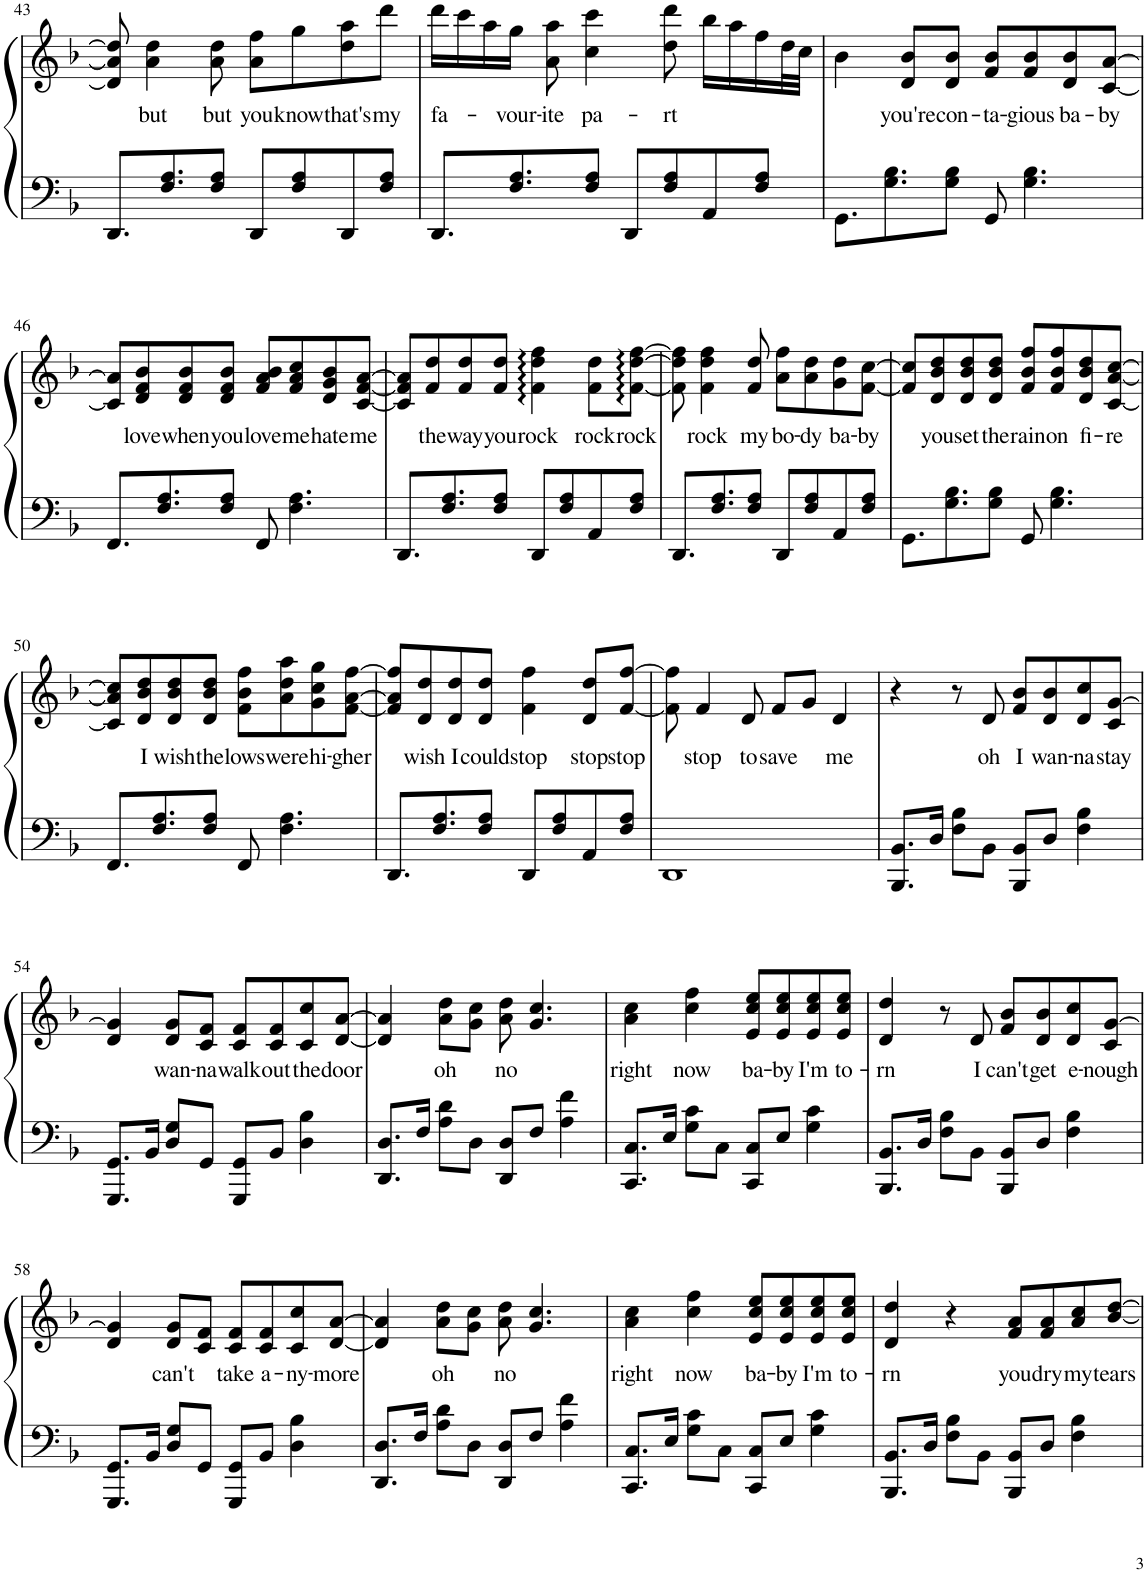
**kern	**kern	**text
*part1	*part1	*part1
*staff2	*staff1	*staff1
*I"Piano	*	*
*I'Pno.	*	*
!!LO:PB:g=z
*clefF4	*clefG2	*
*k[b-]	*k[b-]	*
*M4/4	*M4/4	*
=43	=43	=43
8.DD/L	8d/] 8a/] 8dd/]	.
!	!	!LO:LY:b
.	4a\ 4dd\	but
8.F/ 8.A/	.	.
!	!	!LO:LY:b
8F/ 8A/J	8a\ 8dd\	but
!	!	!LO:LY:b
8DD/L	8a\ 8ff\L	you
!	!	!LO:LY:b
8F/ 8A/	8gg\	know
!	!	!LO:LY:b
8DD/	8dd\ 8aa\	that's
!	!	!LO:LY:b
8F/ 8A/J	8ddd\J	my
=44	=44	=44
!	!	!LO:LY:b
8.DD/L	16ddd\LL	fa-
.	16ccc\	.
.	16aa\	.
!	!	!LO:LY:b
8.F/ 8.A/	16gg\JJ	-vour-
!	!	!LO:LY:b
.	8a\ 8aa\	-ite
!	!	!LO:LY:b
8F/ 8A/J	4cc\ 4ccc\	pa-
8DD/L	.	.
!	!	!LO:LY:b
8F/ 8A/	8dd\ 8ddd\	-rt
8AA/	16bb-\LL	.
.	16aa\	.
8F/ 8A/J	16ff\	.
.	32dd\L	.
.	32cc\JJJ	.
=45	=45	=45
8.GG\L	4b-\	.
8.G\ 8.B-\	.	.
!	!	!LO:LY:b
.	8d/ 8b-/L	you're
!	!	!LO:LY:b
8G\ 8B-\J	8d/ 8b-/J	con-
!	!	!LO:LY:b
8GG/	8f/ 8b-/L	-ta-
!	!	!LO:LY:b
4.G\ 4.B-\	8f/ 8b-/	-gious
!	!	!LO:LY:b
.	8d/ 8b-/	ba-
!	!	!LO:LY:b
.	[8c/ [8a/J	-by
!!LO:LB:g=z
=46	=46	=46
8.FF/L	8c/] 8a/]L	.
!	!	!LO:LY:b
.	8d/ 8f/ 8b-/	love
8.F/ 8.A/	.	.
!	!	!LO:LY:b
.	8d/ 8f/ 8b-/	when
!	!	!LO:LY:b
8F/ 8A/J	8d/ 8f/ 8b-/J	you
!	!	!LO:LY:b
8FF/	8f/ 8a/ 8b-/L	love
!	!	!LO:LY:b
4.F\ 4.A\	8f/ 8a/ 8cc/	me
!	!	!LO:LY:b
.	8d/ 8g/ 8b-/	hate
!	!	!LO:LY:b
.	[8c/ [8f/ [8a/J	me
=47	=47	=47
8.DD/L	8c/] 8f/] 8a/]L	.
!	!	!LO:LY:b
.	8f/ 8dd/	the
8.F/ 8.A/	.	.
!	!	!LO:LY:b
.	8f/ 8dd/	way
!	!	!LO:LY:b
8F/ 8A/J	8f/ 8dd/J	you
!	!	!LO:LY:b
8DD/L	4f\ 4dd\ 4ff\	rock
8F/ 8A/	.	.
!	!	!LO:LY:b
8AA/	8f\ 8dd\L	rock
!	!	!LO:LY:b
8F/ 8A/J	[8f\ [8dd\ [8ff\J	rock
=48	=48	=48
8.DD/L	8f\] 8dd\] 8ff\]	.
!	!	!LO:LY:b
.	4f\ 4dd\ 4ff\	rock
8.F/ 8.A/	.	.
!	!	!LO:LY:b
8F/ 8A/J	8f/ 8dd/	my
!	!	!LO:LY:b
8DD/L	8a\ 8ff\L	bo-
!	!	!LO:LY:b
8F/ 8A/	8a\ 8dd\	-dy
!	!	!LO:LY:b
8AA/	8g\ 8dd\	ba-
!	!	!LO:LY:b
8F/ 8A/J	[8f\ [8cc\J	-by
=49	=49	=49
8.GG\L	8f/] 8cc/]L	.
!	!	!LO:LY:b
.	8d/ 8b-/ 8dd/	you
8.G\ 8.B-\	.	.
!	!	!LO:LY:b
.	8d/ 8b-/ 8dd/	set
!	!	!LO:LY:b
8G\ 8B-\J	8d/ 8b-/ 8dd/J	the
!	!	!LO:LY:b
8GG/	8f/ 8b-/ 8ff/L	rain
!	!	!LO:LY:b
4.G\ 4.B-\	8f/ 8b-/ 8ff/	on
!	!	!LO:LY:b
.	8d/ 8b-/ 8dd/	fi-
!	!	!LO:LY:b
.	[8c/ [8a/ [8cc/J	-re
!!LO:LB:g=z
=50	=50	=50
8.FF/L	8c/] 8a/] 8cc/]L	.
!	!	!LO:LY:b
.	8d/ 8b-/ 8dd/	I
8.F/ 8.A/	.	.
!	!	!LO:LY:b
.	8d/ 8b-/ 8dd/	wish
!	!	!LO:LY:b
8F/ 8A/J	8d/ 8b-/ 8dd/J	the
!	!	!LO:LY:b
8FF/	8f\ 8b-\ 8ff\L	lows
!	!	!LO:LY:b
4.F\ 4.A\	8a\ 8dd\ 8aa\	were
!	!	!LO:LY:b
.	8g\ 8cc\ 8gg\	hi-
!	!	!LO:LY:b
.	[8f\ [8a\ [8ff\J	-gher
=51	=51	=51
8.DD/L	8f/] 8a/] 8ff/]L	.
!	!	!LO:LY:b
.	8d/ 8dd/	wish
8.F/ 8.A/	.	.
!	!	!LO:LY:b
.	8d/ 8dd/	I
!	!	!LO:LY:b
8F/ 8A/J	8d/ 8dd/J	could
!	!	!LO:LY:b
8DD/L	4f\ 4ff\	stop
8F/ 8A/	.	.
!	!	!LO:LY:b
8AA/	8d/ 8dd/L	stop
!	!	!LO:LY:b
8F/ 8A/J	[8f/ [8ff/J	stop
=52	=52	=52
1DD	8f\] 8ff\]	.
!	!	!LO:LY:b
.	4f/	stop
!	!	!LO:LY:b
.	8d/	to
!	!	!LO:LY:b
.	8f/L	save
.	8g/J	.
!	!	!LO:LY:b
.	4d/	me
=53	=53	=53
8.BBB-/ 8.BB-/L	4r	.
16D/Jk	.	.
8F\ 8B-\L	8r	.
!	!	!LO:LY:b
8BB-\J	8d/	oh
!	!	!LO:LY:b
8BBB-/ 8BB-/L	8f/ 8b-/L	I
!	!	!LO:LY:b
8D/J	8d/ 8b-/	wan-
!	!	!LO:LY:b
4F\ 4B-\	8d/ 8cc/	-na
!	!	!LO:LY:b
.	8c/ [8g/J	stay
!!LO:LB:g=z
=54	=54	=54
8.GGG/ 8.GG/L	4d/ 4g/]	.
16BB-/Jk	.	.
!	!	!LO:LY:b
8D/ 8G/L	8d/ 8g/L	wan-
!	!	!LO:LY:b
8GG/J	8c/ 8f/J	-na
!	!	!LO:LY:b
8GGG/ 8GG/L	8c/ 8f/L	walk
!	!	!LO:LY:b
8BB-/J	8c/ 8f/	out
!	!	!LO:LY:b
4D\ 4B-\	8c/ 8cc/	the
!	!	!LO:LY:b
.	[8d/ [8a/J	door
=55	=55	=55
8.DD/ 8.D/L	4d/] 4a/]	.
16F/Jk	.	.
!	!	!LO:LY:b
8A\ 8d\L	8a\ 8dd\L	oh
8D\J	8g\ 8cc\J	.
!	!	!LO:LY:b
8DD/ 8D/L	8a\ 8dd\	no
8F/J	4.g/ 4.cc/	.
4A\ 4f\	.	.
=56	=56	=56
!	!	!LO:LY:b
8.CC/ 8.C/L	4a\ 4cc\	right
16E/Jk	.	.
!	!	!LO:LY:b
8G\ 8c\L	4cc\ 4ff\	now
8C\J	.	.
!	!	!LO:LY:b
8CC/ 8C/L	8e/ 8cc/ 8ee/L	ba-
!	!	!LO:LY:b
8E/J	8e/ 8cc/ 8ee/	-by
!	!	!LO:LY:b
4G\ 4c\	8e/ 8cc/ 8ee/	I'm
!	!	!LO:LY:b
.	8e/ 8cc/ 8ee/J	to-
=57	=57	=57
!	!	!LO:LY:b
8.BBB-/ 8.BB-/L	4d/ 4dd/	-rn
16D/Jk	.	.
8F\ 8B-\L	8r	.
!	!	!LO:LY:b
8BB-\J	8d/	I
!	!	!LO:LY:b
8BBB-/ 8BB-/L	8f/ 8b-/L	can't
!	!	!LO:LY:b
8D/J	8d/ 8b-/	get
!	!	!LO:LY:b
4F\ 4B-\	8d/ 8cc/	e-
!	!	!LO:LY:b
.	8c/ [8g/J	-nough
!!LO:LB:g=z
=58	=58	=58
8.GGG/ 8.GG/L	4d/ 4g/]	.
16BB-/Jk	.	.
!	!	!LO:LY:b
8D/ 8G/L	8d/ 8g/L	can't
8GG/J	8c/ 8f/J	.
!	!	!LO:LY:b
8GGG/ 8GG/L	8c/ 8f/L	take
!	!	!LO:LY:b
8BB-/J	8c/ 8f/	a-
!	!	!LO:LY:b
4D\ 4B-\	8c/ 8cc/	-ny-
!	!	!LO:LY:b
.	[8d/ [8a/J	-more
=59	=59	=59
8.DD/ 8.D/L	4d/] 4a/]	.
16F/Jk	.	.
!	!	!LO:LY:b
8A\ 8d\L	8a\ 8dd\L	oh
8D\J	8g\ 8cc\J	.
!	!	!LO:LY:b
8DD/ 8D/L	8a\ 8dd\	no
8F/J	4.g/ 4.cc/	.
4A\ 4f\	.	.
=60	=60	=60
!	!	!LO:LY:b
8.CC/ 8.C/L	4a\ 4cc\	right
16E/Jk	.	.
!	!	!LO:LY:b
8G\ 8c\L	4cc\ 4ff\	now
8C\J	.	.
!	!	!LO:LY:b
8CC/ 8C/L	8e/ 8cc/ 8ee/L	ba-
!	!	!LO:LY:b
8E/J	8e/ 8cc/ 8ee/	-by
!	!	!LO:LY:b
4G\ 4c\	8e/ 8cc/ 8ee/	I'm
!	!	!LO:LY:b
.	8e/ 8cc/ 8ee/J	to-
=61	=61	=61
!	!	!LO:LY:b
8.BBB-/ 8.BB-/L	4d/ 4dd/	-rn
16D/Jk	.	.
8F\ 8B-\L	4r	.
8BB-\J	.	.
!	!	!LO:LY:b
8BBB-/ 8BB-/L	8f/ 8a/L	you
!	!	!LO:LY:b
8D/J	8f/ 8a/	dry
!	!	!LO:LY:b
4F\ 4B-\	8a/ 8cc/	my
!	!	!LO:LY:b
.	[8b-/ [8dd/J	tears
=	=	=
*-	*-	*-
